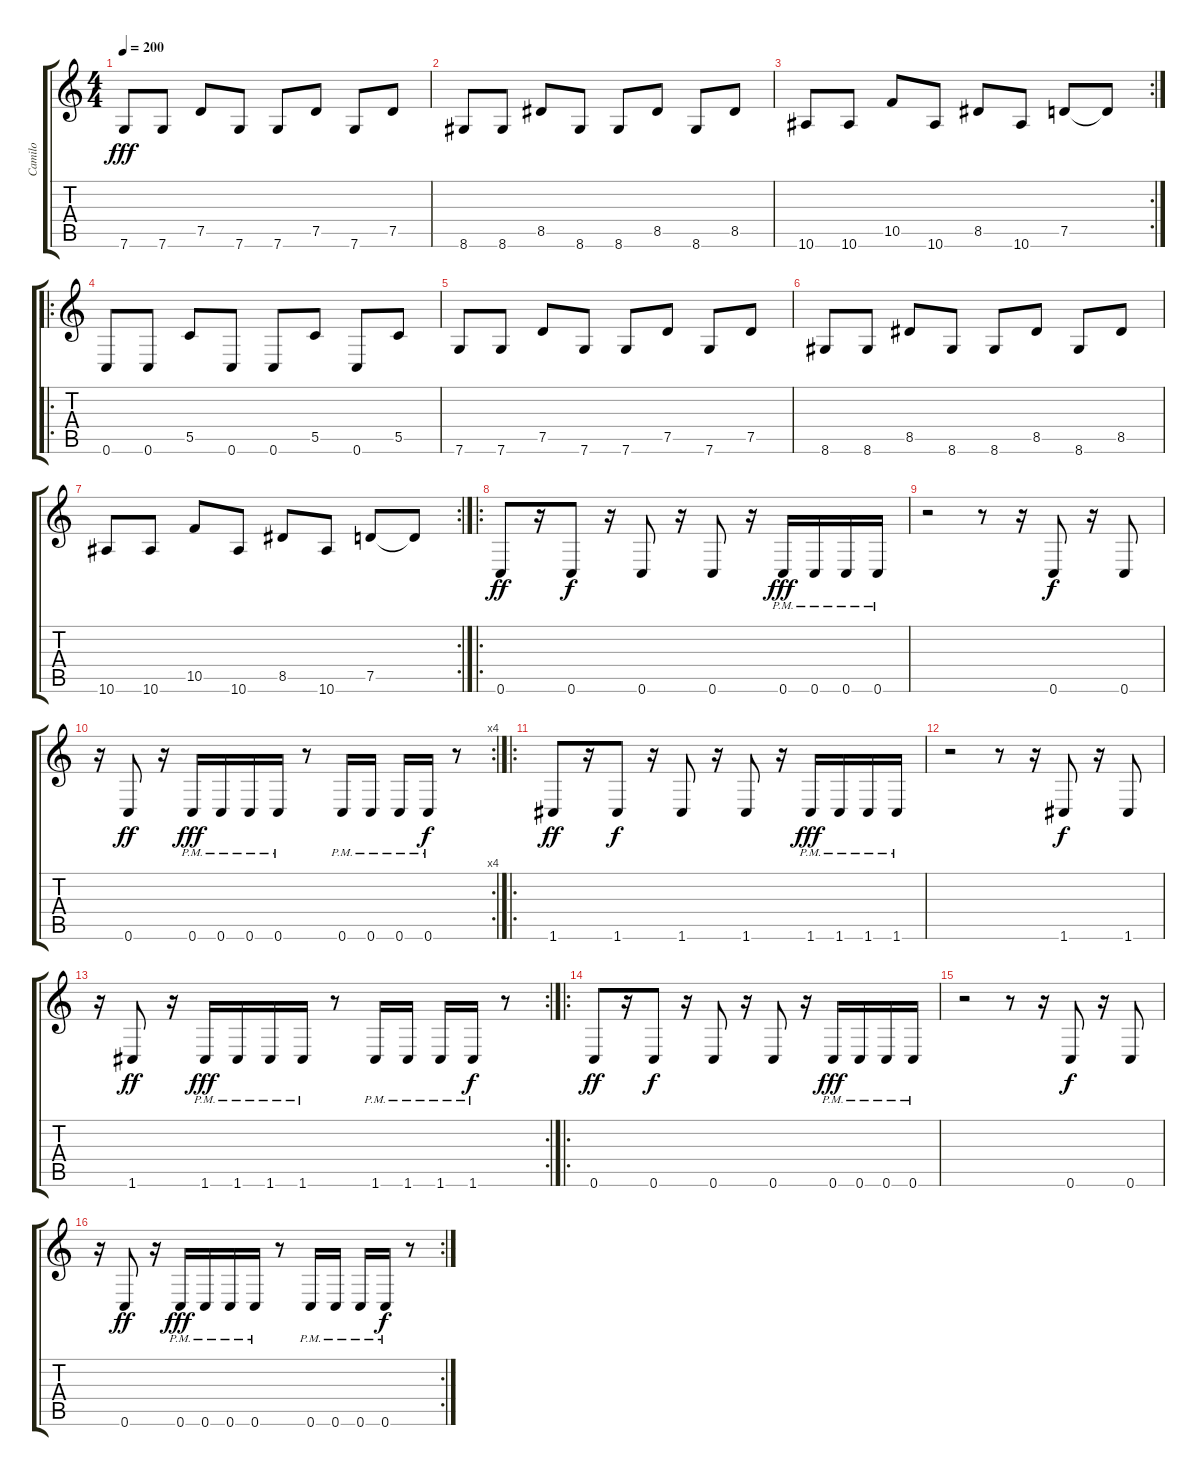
\track ("Camilo" "Camilo") {instrument electricbassfinger}
\staff {score tabs}
\tuning (D4 A3 F3 C3 G2 C2) {hide}
\ts (4 4)
\tempo 200
\clef g2
\ks c
7.6.8{dy fff} 7.6.8 7.5.8 7.6.8 7.6.8 7.5.8 7.6.8 7.5.8 |
8.6.8 8.6.8 8.5.8 8.6.8 8.6.8 8.5.8 8.6.8 8.5.8 |
\rc 2
10.6.8 10.6.8 10.5.8 10.6.8 8.5.8 10.6.8 7.5.8 7.5{t}.8 |
\ro
0.6.8 0.6.8 5.5.8 0.6.8 0.6.8 5.5.8 0.6.8 5.5.8 |
7.6.8 7.6.8 7.5.8 7.6.8 7.6.8 7.5.8 7.6.8 7.5.8 |
8.6.8 8.6.8 8.5.8 8.6.8 8.6.8 8.5.8 8.6.8 8.5.8 |
\rc 2
10.6.8 10.6.8 10.5.8 10.6.8 8.5.8 10.6.8 7.5.8 7.5{t}.8 |
\ro
0.6.8{dy ff} r.16 0.6.8{dy f} r.16 0.6.8 r.16 0.6.8 r.16 0.6{pm}.16{dy fff} 0.6{pm}.16 0.6{pm}.16 0.6{pm}.16 |
r.2 r.8 r.16 0.6.8{dy f} r.16 0.6.8 |
\rc 4
r.16 0.6.8{dy ff} r.16 0.6{pm}.16{dy fff} 0.6{pm}.16 0.6{pm}.16 0.6{pm}.16 r.8 0.6{pm}.16 0.6{pm}.16 0.6{pm}.16 0.6{pm}.16{dy f} r.8 |
\ro
1.6.8{dy ff} r.16 1.6.8{dy f} r.16 1.6.8 r.16 1.6.8 r.16 1.6{pm}.16{dy fff} 1.6{pm}.16 1.6{pm}.16 1.6{pm}.16 |
r.2 r.8 r.16 1.6.8{dy f} r.16 1.6.8 |
\rc 2
r.16 1.6.8{dy ff} r.16 1.6{pm}.16{dy fff} 1.6{pm}.16 1.6{pm}.16 1.6{pm}.16 r.8 1.6{pm}.16 1.6{pm}.16 1.6{pm}.16 1.6{pm}.16{dy f} r.8 |
\ro
0.6.8{dy ff} r.16 0.6.8{dy f} r.16 0.6.8 r.16 0.6.8 r.16 0.6{pm}.16{dy fff} 0.6{pm}.16 0.6{pm}.16 0.6{pm}.16 |
r.2 r.8 r.16 0.6.8{dy f} r.16 0.6.8 |
\rc 2
r.16 0.6.8{dy ff} r.16 0.6{pm}.16{dy fff} 0.6{pm}.16 0.6{pm}.16 0.6{pm}.16 r.8 0.6{pm}.16 0.6{pm}.16 0.6{pm}.16 0.6{pm}.16{dy f} r.8
